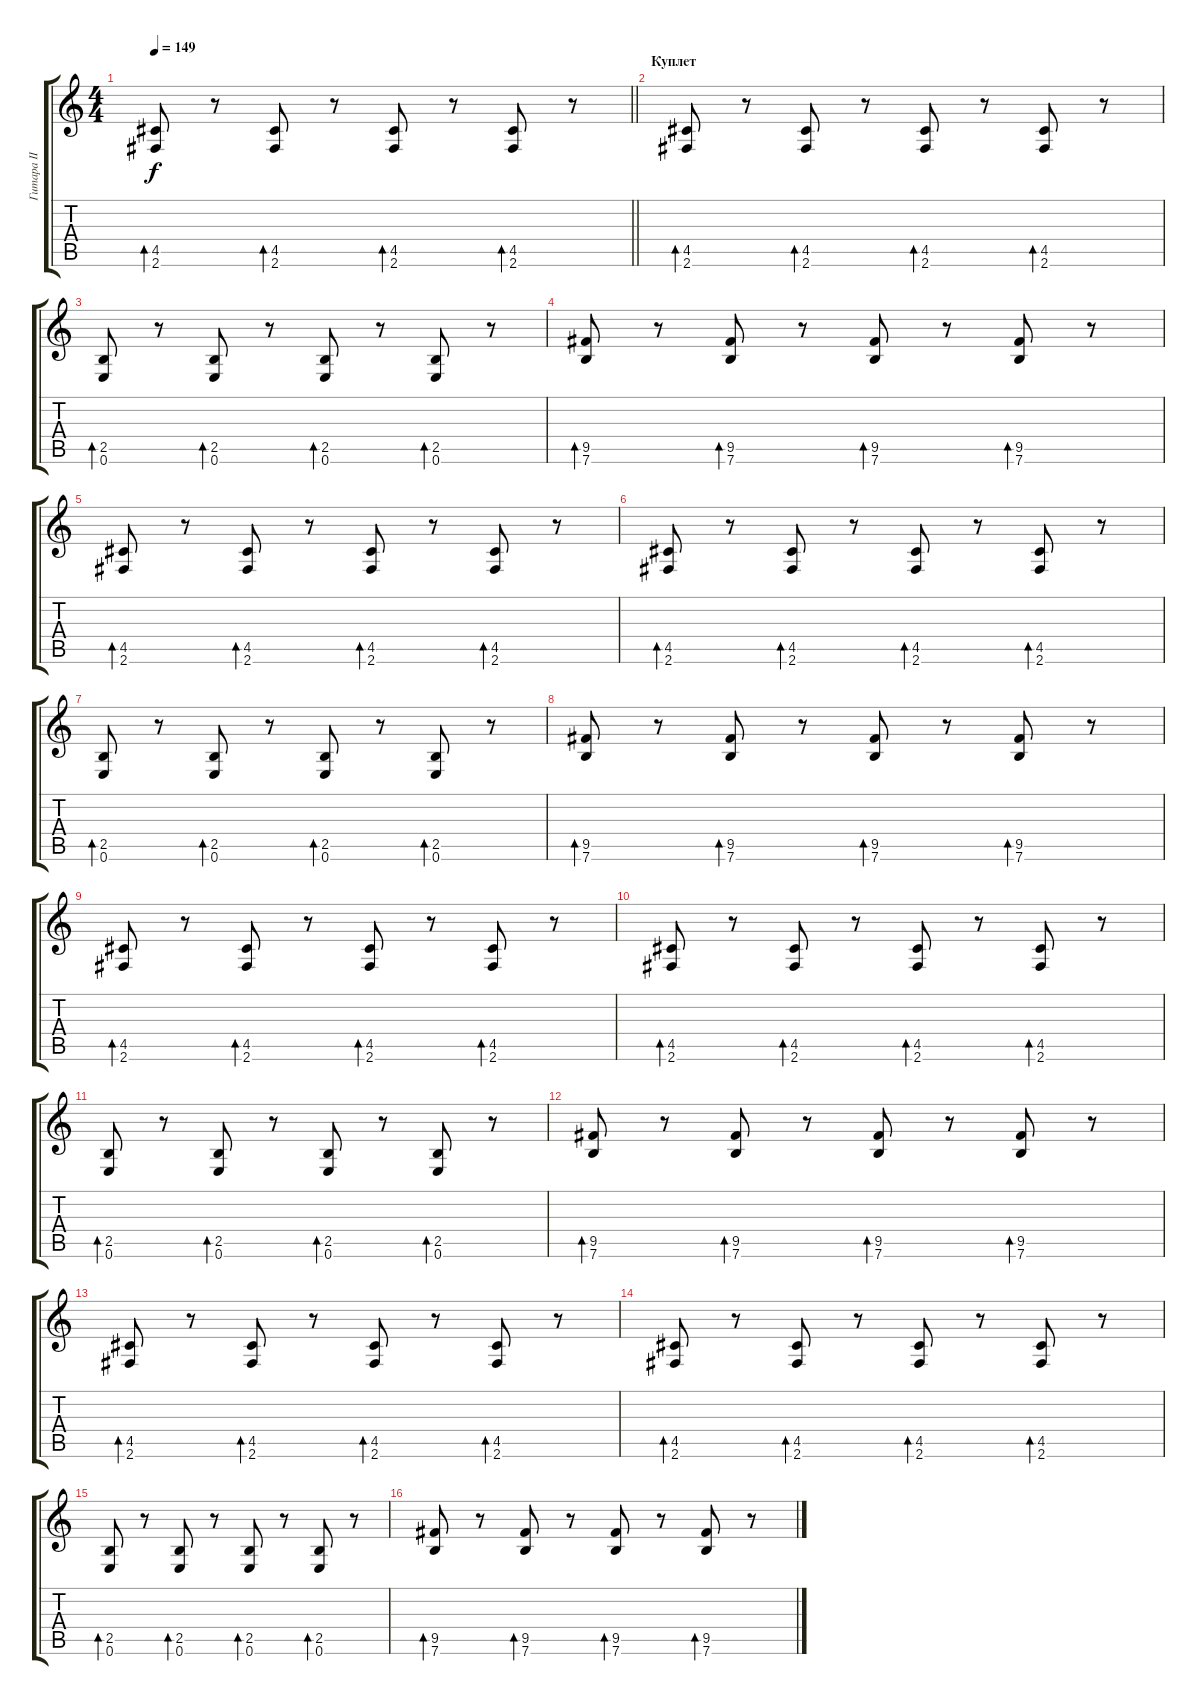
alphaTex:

\track ("Гитара II" "Гитара II") {instrument electricguitarclean}
\staff {score tabs}
\tuning (E4 B3 G3 D3 A2 E2) {hide}
\ts (4 4)
\tempo 149
\clef g2
\barLineRight lightlight
\ks c
(4.5 2.6).8{bd 60 dy f} r.8 (4.5 2.6).8{bd 60} r.8 (4.5 2.6).8{bd 60} r.8 (4.5 2.6).8{bd 60} r.8 |
\section ("" "Куплет")
(4.5 2.6).8{bd 60} r.8 (4.5 2.6).8{bd 60} r.8 (4.5 2.6).8{bd 60} r.8 (4.5 2.6).8{bd 60} r.8 |
(2.5 0.6).8{bd 60} r.8 (2.5 0.6).8{bd 60} r.8 (2.5 0.6).8{bd 60} r.8 (2.5 0.6).8{bd 60} r.8 |
(9.5 7.6).8{bd 60} r.8 (9.5 7.6).8{bd 60} r.8 (9.5 7.6).8{bd 60} r.8 (9.5 7.6).8{bd 60} r.8 |
(4.5 2.6).8{bd 60} r.8 (4.5 2.6).8{bd 60} r.8 (4.5 2.6).8{bd 60} r.8 (4.5 2.6).8{bd 60} r.8 |
(4.5 2.6).8{bd 60} r.8 (4.5 2.6).8{bd 60} r.8 (4.5 2.6).8{bd 60} r.8 (4.5 2.6).8{bd 60} r.8 |
(2.5 0.6).8{bd 60} r.8 (2.5 0.6).8{bd 60} r.8 (2.5 0.6).8{bd 60} r.8 (2.5 0.6).8{bd 60} r.8 |
(9.5 7.6).8{bd 60} r.8 (9.5 7.6).8{bd 60} r.8 (9.5 7.6).8{bd 60} r.8 (9.5 7.6).8{bd 60} r.8 |
(4.5 2.6).8{bd 60} r.8 (4.5 2.6).8{bd 60} r.8 (4.5 2.6).8{bd 60} r.8 (4.5 2.6).8{bd 60} r.8 |
(4.5 2.6).8{bd 60} r.8 (4.5 2.6).8{bd 60} r.8 (4.5 2.6).8{bd 60} r.8 (4.5 2.6).8{bd 60} r.8 |
(2.5 0.6).8{bd 60} r.8 (2.5 0.6).8{bd 60} r.8 (2.5 0.6).8{bd 60} r.8 (2.5 0.6).8{bd 60} r.8 |
(9.5 7.6).8{bd 60} r.8 (9.5 7.6).8{bd 60} r.8 (9.5 7.6).8{bd 60} r.8 (9.5 7.6).8{bd 60} r.8 |
(4.5 2.6).8{bd 60} r.8 (4.5 2.6).8{bd 60} r.8 (4.5 2.6).8{bd 60} r.8 (4.5 2.6).8{bd 60} r.8 |
(4.5 2.6).8{bd 60} r.8 (4.5 2.6).8{bd 60} r.8 (4.5 2.6).8{bd 60} r.8 (4.5 2.6).8{bd 60} r.8 |
(2.5 0.6).8{bd 60} r.8 (2.5 0.6).8{bd 60} r.8 (2.5 0.6).8{bd 60} r.8 (2.5 0.6).8{bd 60} r.8 |
(9.5 7.6).8{bd 60} r.8 (9.5 7.6).8{bd 60} r.8 (9.5 7.6).8{bd 60} r.8 (9.5 7.6).8{bd 60} r.8
